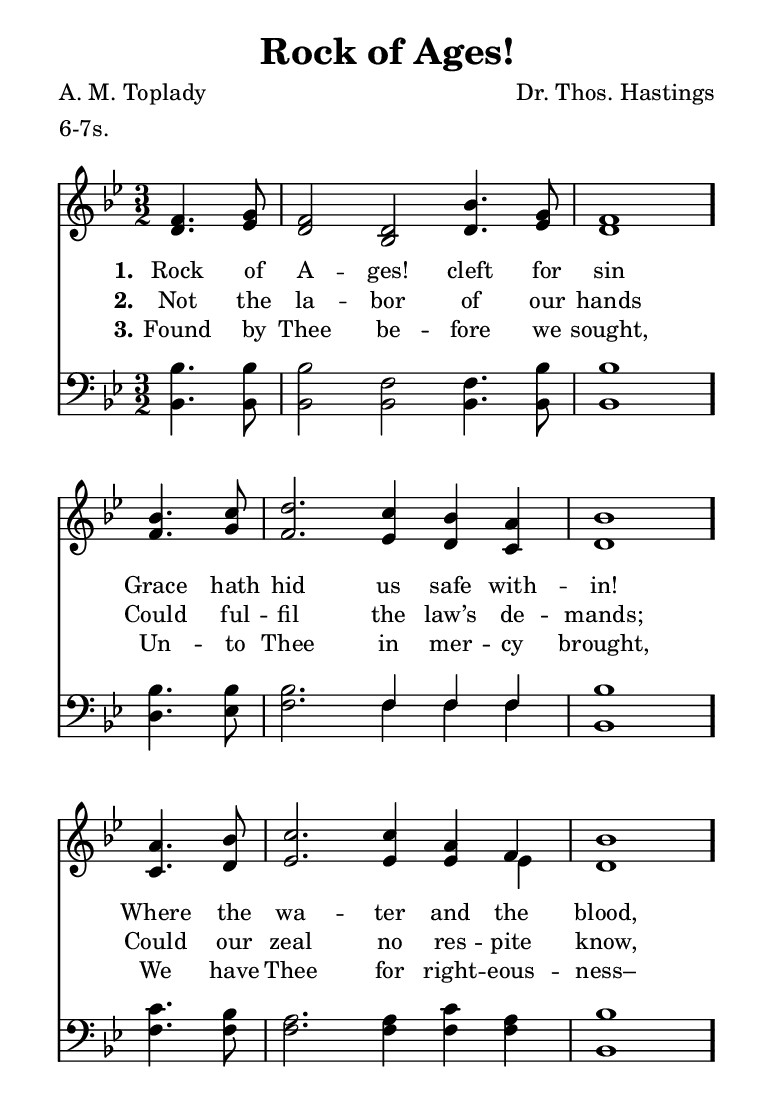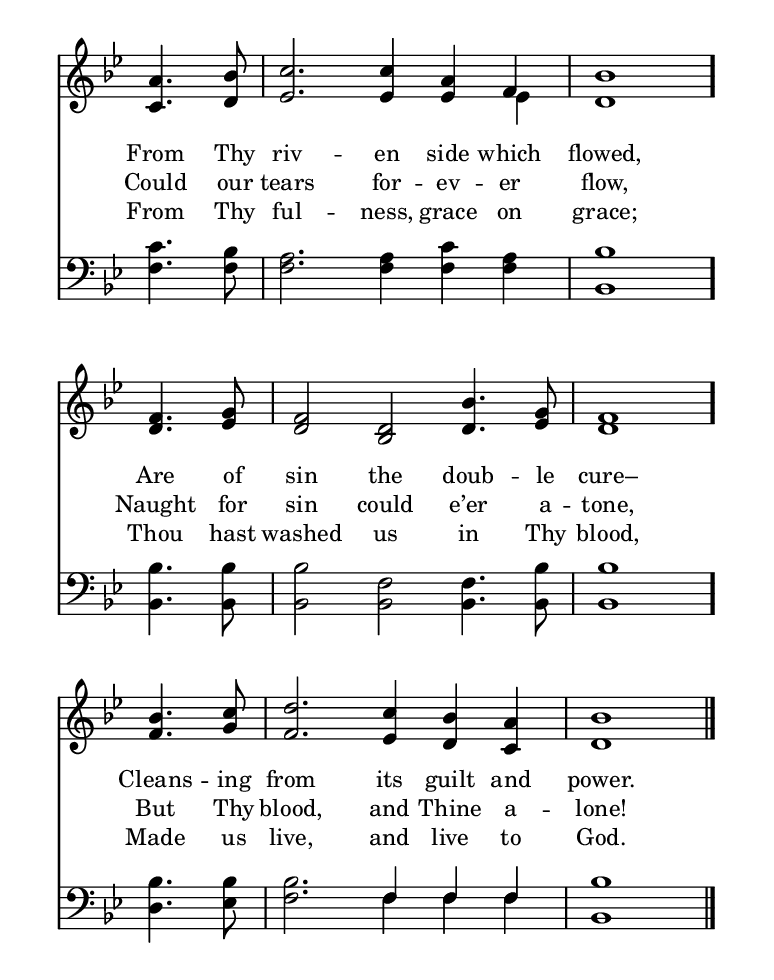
\include "common/global.ily"
\paper {
  \include "common/paper.ily"
  ragged-bottom = ##t
}

\header{
  hymnnumber = "259"
  title = "Rock of Ages!"
  tunename = "Toplady"
  meter = "6-7s."
  poet = "A. M. Toplady"
  composer = "Dr. Thos. Hastings"
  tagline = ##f
}

global = {
  \include "common/overrides.ily"
  \override Staff.TimeSignature.style = #'numbered
  \time 3/2
  \override Score.MetronomeMark.transparent = ##t % hide all fermata changes too
  \tempo 2=70
  \key bes \major
  \partial 2
  \autoBeamOff
}

patternA = { c4. c8 | c2 c c4. c8 | c1 }
patternB = { c4. c8 | c2. c4 c c | c1 }

notesSoprano = {
\global
\relative c' {

  \changePitch \patternA { f g | f d bes' g | f }
  \changePitch \patternB { bes c | d c bes a | bes }
  \changePitch \patternB { a bes | c c a f | bes}
  \changePitch \patternB { a bes | c c a f | bes}
  \changePitch \patternA { f g | f d bes' g | f }
  \changePitch \patternB { bes c | d c bes a | bes }

  \bar "|."

}
}

notesAlto = {
\global
\relative e' {

  \changePitch \patternA { d ees | d bes d ees | d }
  \changePitch \patternB { f g | f ees d c | d }
  \changePitch \patternB { c d | ees ees ees ees | d }
  \changePitch \patternB { c d | ees ees ees ees | d }
  \changePitch \patternA { d ees | d bes d ees | d }
  \changePitch \patternB { f g | f ees d c | d }

}
}

notesTenor = {
\global
\relative a {

  \changePitch \patternA { bes bes | bes f f bes | bes }
  \changePitch \patternB { bes bes | bes f f f | bes }
  \changePitch \patternB { c bes | a a c a | bes }
  \changePitch \patternB { c bes | a a c a | bes }
  \changePitch \patternA { bes bes | bes f f bes | bes }
  \changePitch \patternB { bes bes | bes f f f | bes }

}
}

notesBass = {
\global
\relative f, {

  \changePitch \patternA { bes bes | bes bes bes bes | bes }
  \changePitch \patternB { d ees | f f f f | bes, }
  \changePitch \patternB { f' f | f f f f | bes, }
  \changePitch \patternB { f' f | f f f f | bes, }
  \changePitch \patternA { bes bes | bes bes bes bes | bes }
  \changePitch \patternB { d ees | f f f f | bes, }

}
}

wordsA = \lyricmode {
\set stanza = "1."

Rock of A -- ges! cleft for sin \bar "."
Grace hath hid us safe with -- in! \bar "."
Where the wa -- ter and the blood, \bar "."
From Thy riv -- en side which flowed, \bar "."
Are of sin the doub -- le cure– \bar "."
Cleans -- ing from its guilt and power. \bar "."

}

wordsB = \lyricmode {
\set stanza = "2."

Not the la -- bor of our hands
Could ful -- fil the law’s de -- mands;
Could our zeal no res -- pite know,
Could our tears for -- ev -- er flow,
Naught for sin could e’er a -- tone,
But Thy blood, and Thine a -- lone!

}

wordsC = \lyricmode {
\set stanza = "3."

Found by Thee be -- fore we sought,
Un -- to Thee in mer -- cy brought,
We have Thee for right -- eous -- ness–
From Thy ful -- ness, grace on grace;
Thou hast washed us in Thy blood,
Made us live, and live to God.

}

\score {
  \context ChoirStaff <<
    \context Staff = upper <<
      \set Staff.autoBeaming = ##f
      \set ChoirStaff.systemStartDelimiter = #'SystemStartBar
      \set ChoirStaff.printPartCombineTexts = ##f
      \partcombine #'(2 . 9) \notesSoprano \notesAlto
      \context NullVoice = sopranos { \voiceOne << \notesSoprano >> }
      \context NullVoice = altos { \voiceTwo << \notesAlto >> }
      \context Lyrics = one   \lyricsto sopranos \wordsA
      \context Lyrics = two   \lyricsto sopranos \wordsB
      \context Lyrics = three \lyricsto sopranos \wordsC
    >>
    \context Staff = men <<
      \clef bass
      \set ChoirStaff.printPartCombineTexts = ##f
      \partcombine #'(2 . 9) \notesTenor \notesBass
      \context NullVoice = tenors { \voiceOne << \notesTenor >> }
      \context NullVoice = basses { \voiceTwo << \notesBass >> }
    >>
  >>
  \layout {
    \include "common/layout.ily"
  }
  \midi{
    \include "common/midi.ily"
  }
}

\version "2.19.49"  % necessary for upgrading to future LilyPond versions.

% vi:set et ts=2 sw=2 ai nocindent syntax=lilypond:
